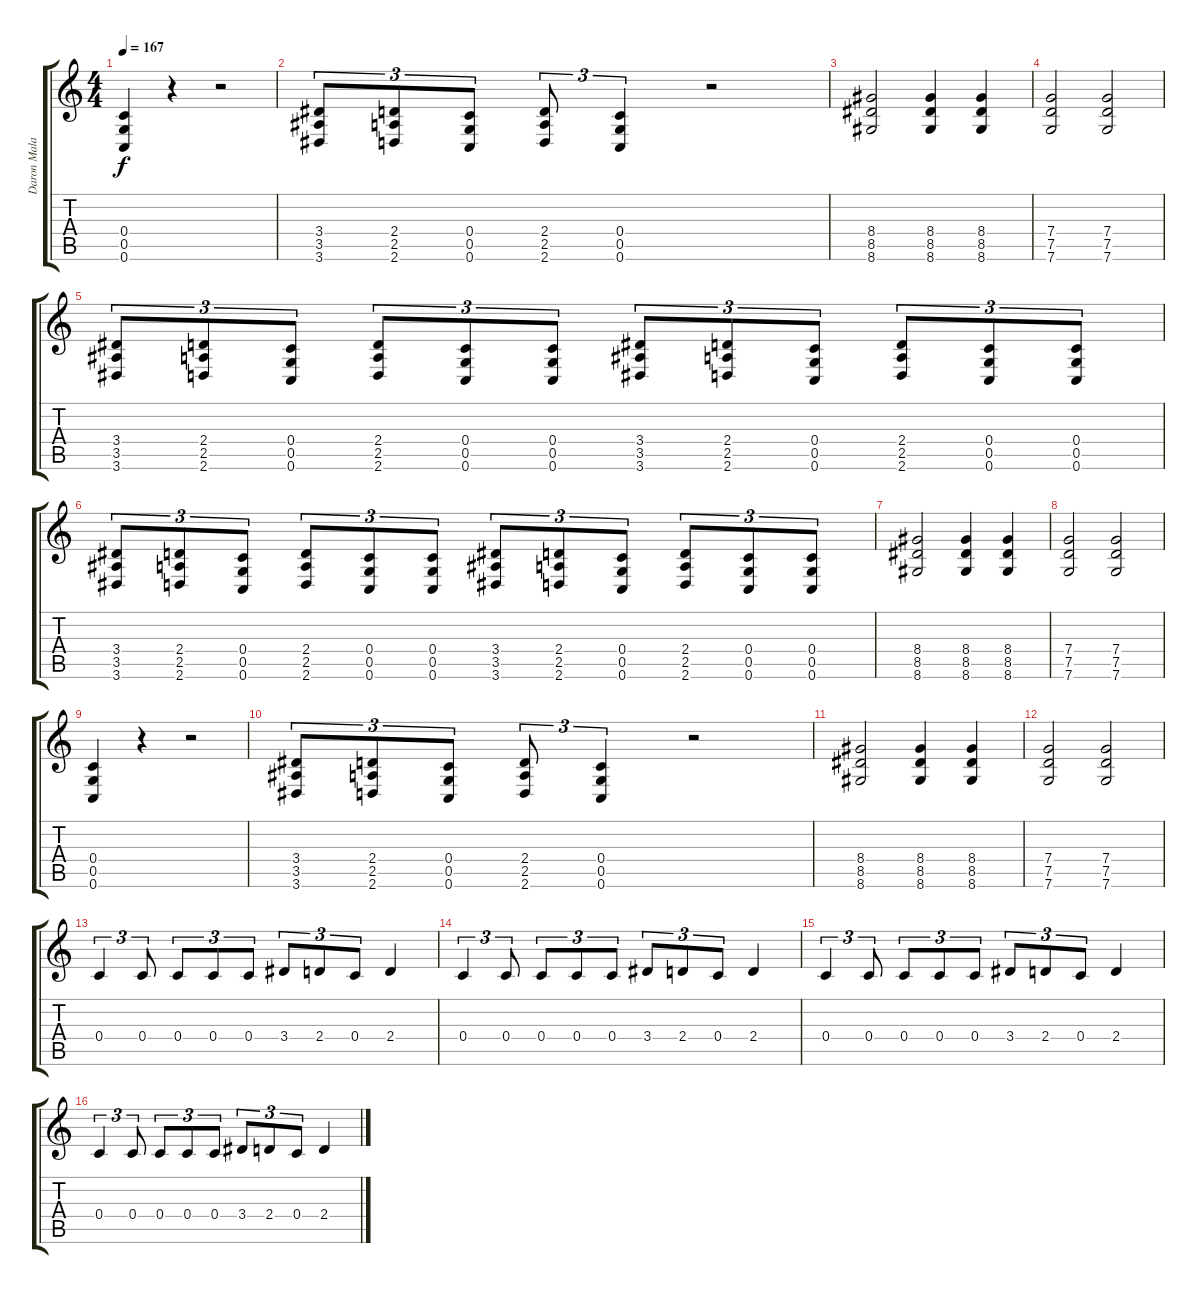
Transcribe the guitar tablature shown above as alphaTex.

\track ("Daron Malakian" "Daron Mala") {instrument electricguitarclean}
\staff {score tabs}
\tuning (D4 A3 F3 C3 G2 C2) {hide}
\ts (4 4)
\tempo 167
\clef g2
\ks c
(0.4 0.5 0.6).4{dy f} r.4 r.2 |
(3.4 3.5 3.6).8{tu (3 2)} (2.4 2.5 2.6).8{tu (3 2)} (0.4 0.5 0.6).8{tu (3 2)} (2.4 2.5 2.6).8{tu (3 2)} (0.4 0.5 0.6).4{tu (3 2)} r.2 |
(8.4 8.5 8.6).2 (8.4 8.5 8.6).4 (8.4 8.5 8.6).4 |
(7.4 7.5 7.6).2 (7.4 7.5 7.6).2 |
(3.4 3.5 3.6).8{tu (3 2)} (2.4 2.5 2.6).8{tu (3 2)} (0.4 0.5 0.6).8{tu (3 2)} (2.4 2.5 2.6).8{tu (3 2)} (0.4 0.5 0.6).8{tu (3 2)} (0.4 0.5 0.6).8{tu (3 2)} (3.4 3.5 3.6).8{tu (3 2)} (2.4 2.5 2.6).8{tu (3 2)} (0.4 0.5 0.6).8{tu (3 2)} (2.4 2.5 2.6).8{tu (3 2)} (0.4 0.5 0.6).8{tu (3 2)} (0.4 0.5 0.6).8{tu (3 2)} |
(3.4 3.5 3.6).8{tu (3 2)} (2.4 2.5 2.6).8{tu (3 2)} (0.4 0.5 0.6).8{tu (3 2)} (2.4 2.5 2.6).8{tu (3 2)} (0.4 0.5 0.6).8{tu (3 2)} (0.4 0.5 0.6).8{tu (3 2)} (3.4 3.5 3.6).8{tu (3 2)} (2.4 2.5 2.6).8{tu (3 2)} (0.4 0.5 0.6).8{tu (3 2)} (2.4 2.5 2.6).8{tu (3 2)} (0.4 0.5 0.6).8{tu (3 2)} (0.4 0.5 0.6).8{tu (3 2)} |
(8.4 8.5 8.6).2 (8.4 8.5 8.6).4 (8.4 8.5 8.6).4 |
(7.4 7.5 7.6).2 (7.4 7.5 7.6).2 |
(0.4 0.5 0.6).4 r.4 r.2 |
(3.4 3.5 3.6).8{tu (3 2)} (2.4 2.5 2.6).8{tu (3 2)} (0.4 0.5 0.6).8{tu (3 2)} (2.4 2.5 2.6).8{tu (3 2)} (0.4 0.5 0.6).4{tu (3 2)} r.2 |
(8.4 8.5 8.6).2 (8.4 8.5 8.6).4 (8.4 8.5 8.6).4 |
(7.4 7.5 7.6).2 (7.4 7.5 7.6).2 |
0.4.4{tu (3 2)} 0.4.8{tu (3 2)} 0.4.8{tu (3 2)} 0.4.8{tu (3 2)} 0.4.8{tu (3 2)} 3.4.8{tu (3 2)} 2.4.8{tu (3 2)} 0.4.8{tu (3 2)} 2.4.4 |
0.4.4{tu (3 2)} 0.4.8{tu (3 2)} 0.4.8{tu (3 2)} 0.4.8{tu (3 2)} 0.4.8{tu (3 2)} 3.4.8{tu (3 2)} 2.4.8{tu (3 2)} 0.4.8{tu (3 2)} 2.4.4 |
0.4.4{tu (3 2)} 0.4.8{tu (3 2)} 0.4.8{tu (3 2)} 0.4.8{tu (3 2)} 0.4.8{tu (3 2)} 3.4.8{tu (3 2)} 2.4.8{tu (3 2)} 0.4.8{tu (3 2)} 2.4.4 |
0.4.4{tu (3 2)} 0.4.8{tu (3 2)} 0.4.8{tu (3 2)} 0.4.8{tu (3 2)} 0.4.8{tu (3 2)} 3.4.8{tu (3 2)} 2.4.8{tu (3 2)} 0.4.8{tu (3 2)} 2.4.4
